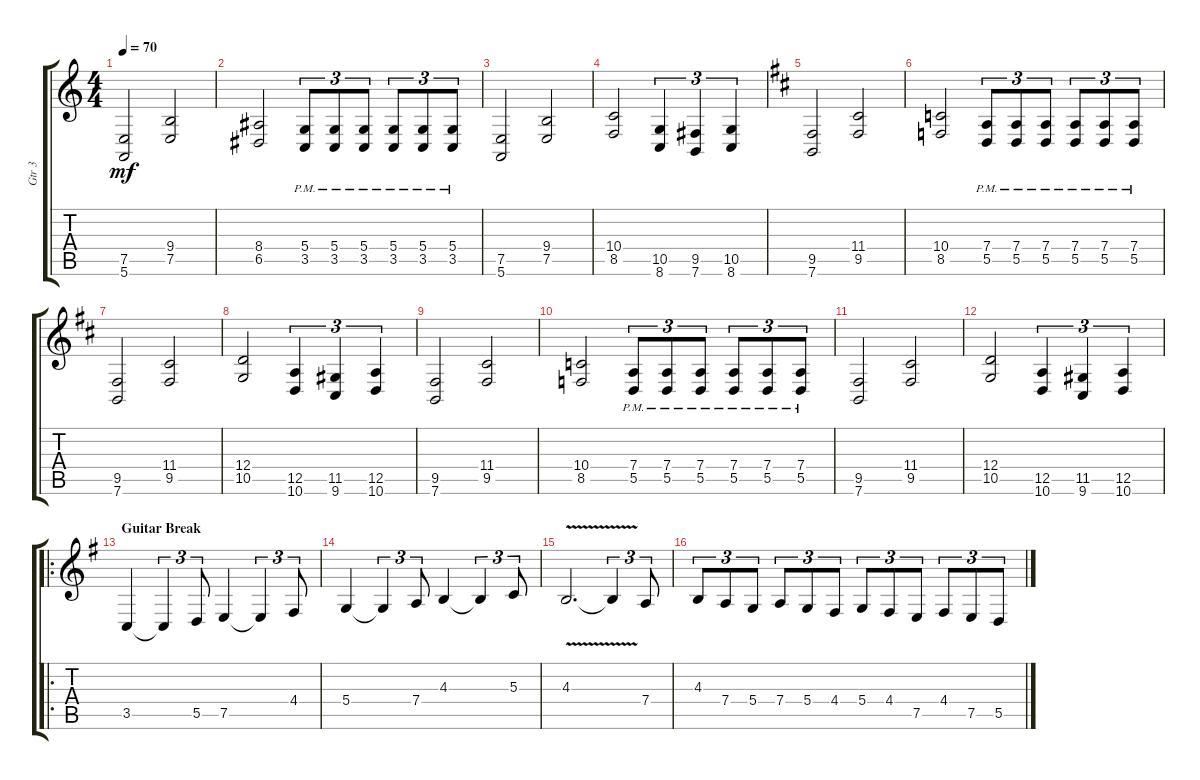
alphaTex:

\track ("Gtr 3" "Gtr 3") {instrument acousticgrandpiano}
\staff {score tabs}
\tuning (E4 B3 G3 D3 A2 E2) {hide}
\ts (4 4)
\tempo 70
\clef g2
\ks c
(7.5 5.6).2{dy mf} (9.4 7.5).2 |
(8.4 6.5).2 (5.4{pm} 3.5{pm}).8{tu (3 2)} (5.4{pm} 3.5{pm}).8{tu (3 2)} (5.4{pm} 3.5{pm}).8{tu (3 2)} (5.4{pm} 3.5{pm}).8{tu (3 2)} (5.4{pm} 3.5{pm}).8{tu (3 2)} (5.4{pm} 3.5{pm}).8{tu (3 2)} |
(7.5 5.6).2 (9.4 7.5).2 |
(10.4 8.5).2 (10.5 8.6).4{tu (3 2)} (9.5 7.6).4{tu (3 2)} (10.5 8.6).4{tu (3 2)} |
\ks d
(9.5 7.6).2 (11.4 9.5).2 |
(10.4 8.5).2 (7.4{pm} 5.5{pm}).8{tu (3 2)} (7.4{pm} 5.5{pm}).8{tu (3 2)} (7.4{pm} 5.5{pm}).8{tu (3 2)} (7.4{pm} 5.5{pm}).8{tu (3 2)} (7.4{pm} 5.5{pm}).8{tu (3 2)} (7.4{pm} 5.5{pm}).8{tu (3 2)} |
(9.5 7.6).2 (11.4 9.5).2 |
(12.4 10.5).2 (12.5 10.6).4{tu (3 2)} (11.5 9.6).4{tu (3 2)} (12.5 10.6).4{tu (3 2)} |
(9.5 7.6).2 (11.4 9.5).2 |
(10.4 8.5).2 (7.4{pm} 5.5{pm}).8{tu (3 2)} (7.4{pm} 5.5{pm}).8{tu (3 2)} (7.4{pm} 5.5{pm}).8{tu (3 2)} (7.4{pm} 5.5{pm}).8{tu (3 2)} (7.4{pm} 5.5{pm}).8{tu (3 2)} (7.4{pm} 5.5{pm}).8{tu (3 2)} |
(9.5 7.6).2 (11.4 9.5).2 |
(12.4 10.5).2 (12.5 10.6).4{tu (3 2)} (11.5 9.6).4{tu (3 2)} (12.5 10.6).4{tu (3 2)} |
\ro
\section ("" "Guitar Break")
\ks g
3.5.4 3.5{t}.4{tu (3 2)} 5.5.8{tu (3 2)} 7.5.4 7.5{t}.4{tu (3 2)} 4.4.8{tu (3 2)} |
5.4.4 5.4{t}.4{tu (3 2)} 7.4.8{tu (3 2)} 4.3.4 4.3{t}.4{tu (3 2)} 5.3.8{tu (3 2)} |
4.3{v}.2{d} 4.3{v t}.4{tu (3 2)} 7.4.8{tu (3 2)} |
4.3.8{tu (3 2)} 7.4.8{tu (3 2)} 5.4.8{tu (3 2)} 7.4.8{tu (3 2)} 5.4.8{tu (3 2)} 4.4.8{tu (3 2)} 5.4.8{tu (3 2)} 4.4.8{tu (3 2)} 7.5.8{tu (3 2)} 4.4.8{tu (3 2)} 7.5.8{tu (3 2)} 5.5.8{tu (3 2)}
